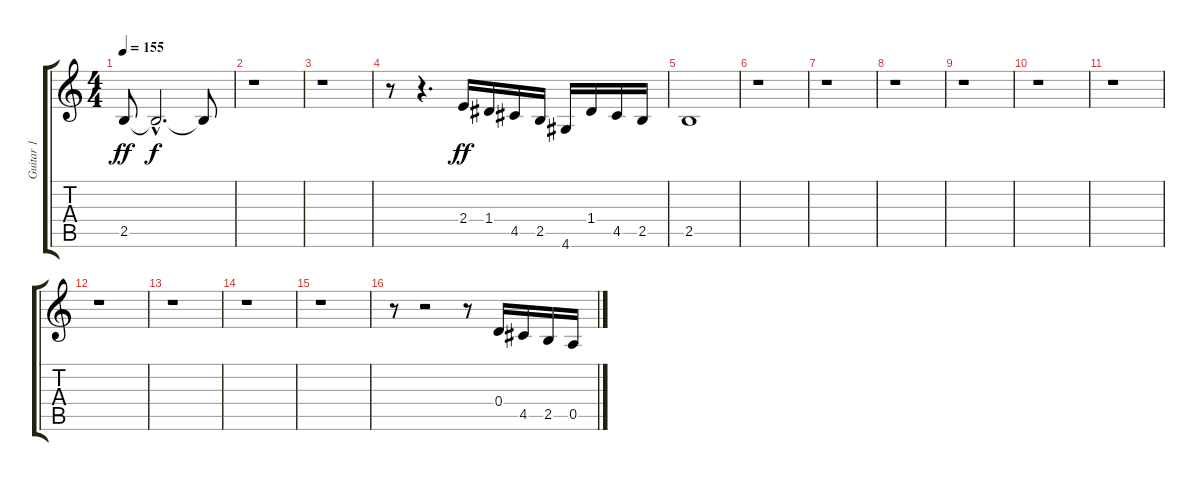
\track ("Guitar 1" "Guitar 1") {instrument distortionguitar}
\staff {score tabs}
\tuning (E4 B3 G3 D3 A2 E2) {hide}
\ts (4 4)
\tempo 155
\clef g2
\ks c
2.5.8{dy ff} 2.5{hac t}.2{d dy f} 2.5{t}.8 |
r.1 |
r.1 |
r.8{balance 8} r.4{d} 2.4.16{dy ff} 1.4.16 4.5.16 2.5.16 4.6.16 1.4.16 4.5.16 2.5.16 |
2.5.1 |
r.1 |
r.1 |
r.1 |
r.1 |
r.1 |
r.1 |
r.1 |
r.1 |
r.1 |
r.1 |
r.8 r.2 r.8 0.4.16 4.5.16 2.5.16 0.5.16
